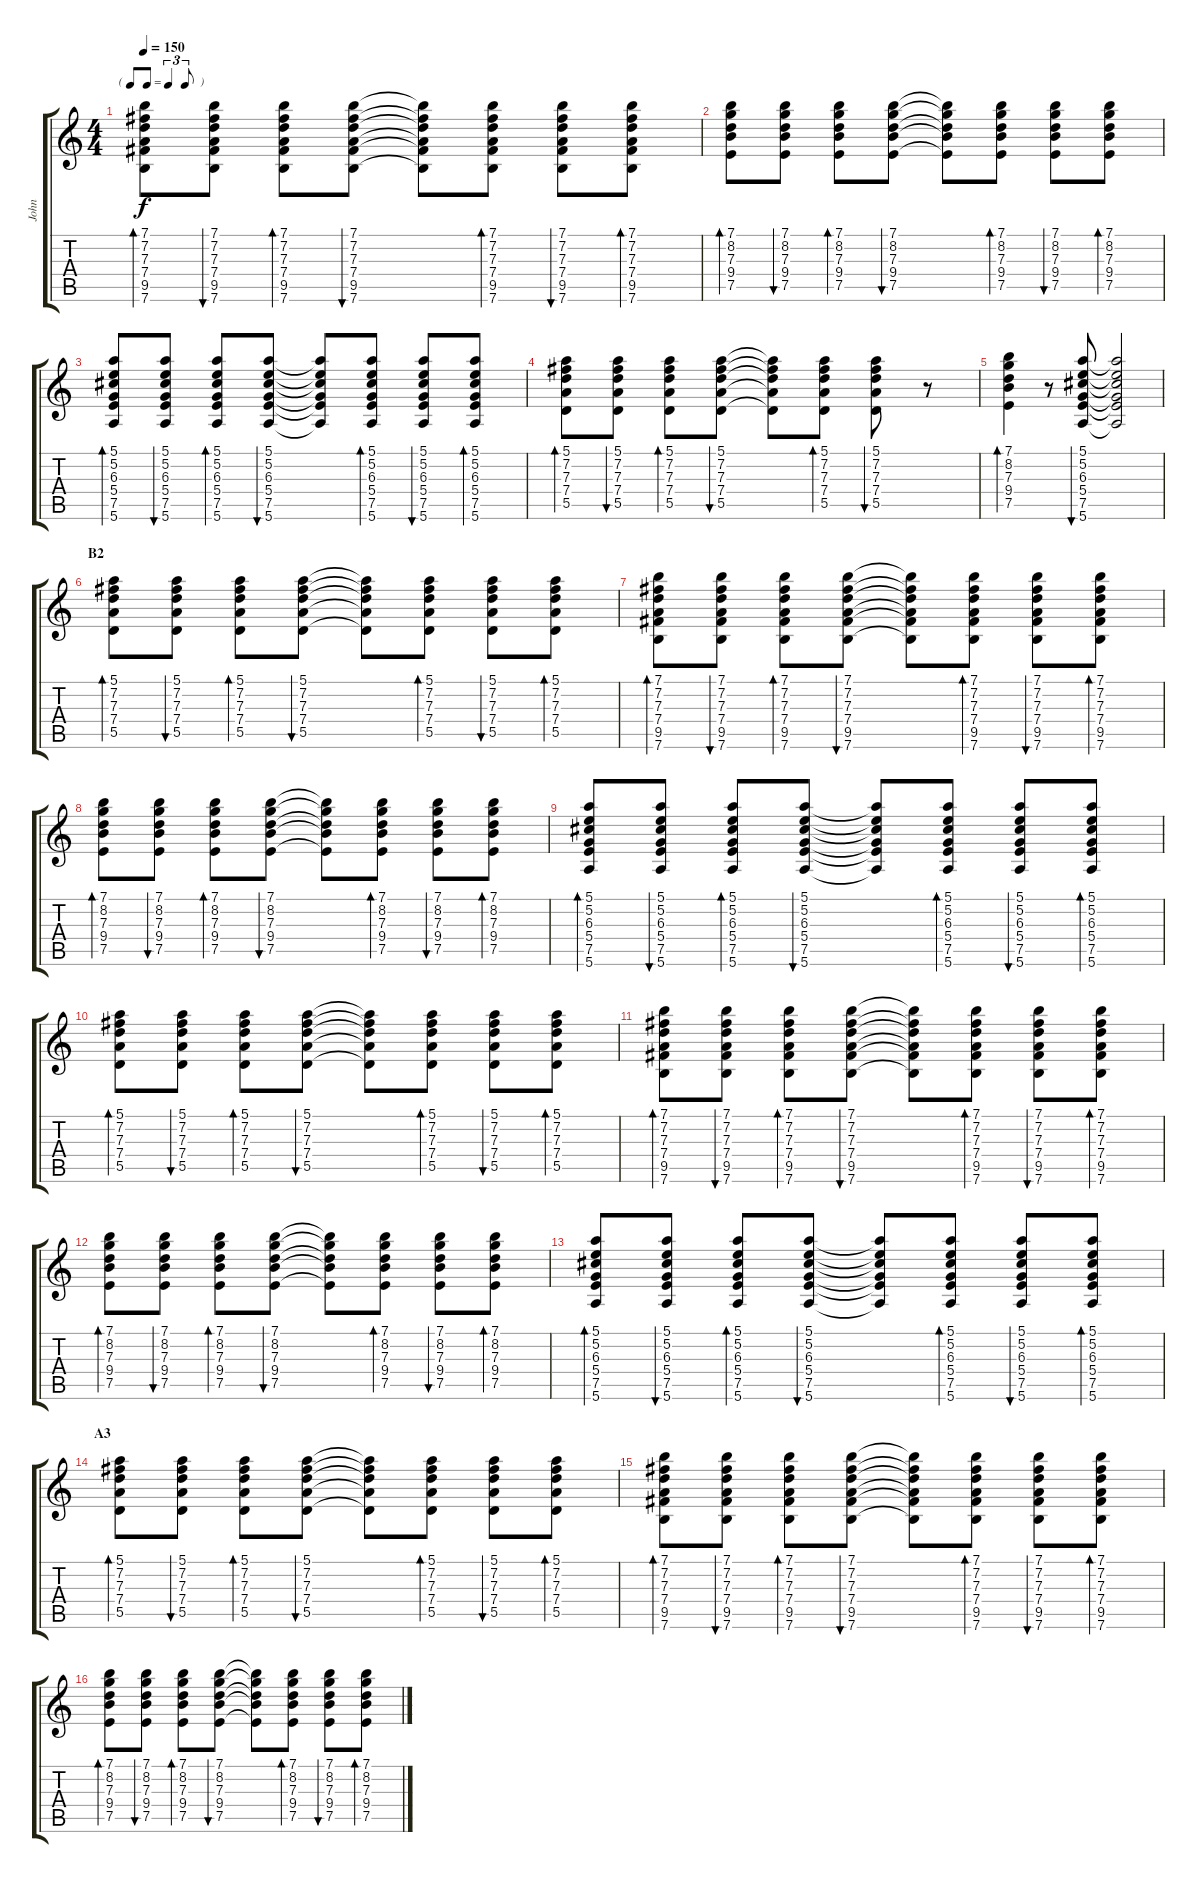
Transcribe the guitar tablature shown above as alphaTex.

\track ("John" "John") {instrument acousticguitarsteel}
\staff {score tabs}
\tuning (E4 B3 G3 D3 A2 E2) {hide}
\ts (4 4)
\tf triplet8th
\tempo 150
\clef g2
\ks c
(7.1 7.2 7.3 7.4 9.5 7.6).8{bd 60 dy f} (7.1 7.2 7.3 7.4 9.5 7.6).8{bu 60} (7.1 7.2 7.3 7.4 9.5 7.6).8{bd 60} (7.1 7.2 7.3 7.4 9.5 7.6).8{bu 60} (7.1{t} 7.2{t} 7.3{t} 7.4{t} 9.5{t} 7.6{t}).8 (7.1 7.2 7.3 7.4 9.5 7.6).8{bd 60} (7.1 7.2 7.3 7.4 9.5 7.6).8{bu 60} (7.1 7.2 7.3 7.4 9.5 7.6).8{bd 60} |
(7.1 8.2 7.3 9.4 7.5).8{bd 60} (7.1 8.2 7.3 9.4 7.5).8{bu 60} (7.1 8.2 7.3 9.4 7.5).8{bd 60} (7.1 8.2 7.3 9.4 7.5).8{bu 60} (7.1{t} 8.2{t} 7.3{t} 9.4{t} 7.5{t}).8 (7.1 8.2 7.3 9.4 7.5).8{bd 60} (7.1 8.2 7.3 9.4 7.5).8{bu 60} (7.1 8.2 7.3 9.4 7.5).8{bd 60} |
(5.1 5.2 6.3 5.4 7.5 5.6).8{bd 60} (5.1 5.2 6.3 5.4 7.5 5.6).8{bu 60} (5.1 5.2 6.3 5.4 7.5 5.6).8{bd 60} (5.1 5.2 6.3 5.4 7.5 5.6).8{bu 60} (5.1{t} 5.2{t} 6.3{t} 5.4{t} 7.5{t} 5.6{t}).8 (5.1 5.2 6.3 5.4 7.5 5.6).8{bd 60} (5.1 5.2 6.3 5.4 7.5 5.6).8{bu 60} (5.1 5.2 6.3 5.4 7.5 5.6).8{bd 60} |
(5.1 7.2 7.3 7.4 5.5).8{bd 60} (5.1 7.2 7.3 7.4 5.5).8{bu 60} (5.1 7.2 7.3 7.4 5.5).8{bd 60} (5.1 7.2 7.3 7.4 5.5).8{bu 60} (5.1{t} 7.2{t} 7.3{t} 7.4{t} 5.5{t}).8 (5.1 7.2 7.3 7.4 5.5).8{bd 60} (5.1 7.2 7.3 7.4 5.5).8{bu 60} r.8 |
(7.1 8.2 7.3 9.4 7.5).4{bd 60} r.8 (5.1 5.2 6.3 5.4 7.5 5.6).8{bu 60} (5.1{t} 5.2{t} 6.3{t} 5.4{t} 7.5{t} 5.6{t}).2 |
\section ("" "B2")
(5.1 7.2 7.3 7.4 5.5).8{bd 60} (5.1 7.2 7.3 7.4 5.5).8{bu 60} (5.1 7.2 7.3 7.4 5.5).8{bd 60} (5.1 7.2 7.3 7.4 5.5).8{bu 60} (5.1{t} 7.2{t} 7.3{t} 7.4{t} 5.5{t}).8 (5.1 7.2 7.3 7.4 5.5).8{bd 60} (5.1 7.2 7.3 7.4 5.5).8{bu 60} (5.1 7.2 7.3 7.4 5.5).8{bd 60} |
(7.1 7.2 7.3 7.4 9.5 7.6).8{bd 60} (7.1 7.2 7.3 7.4 9.5 7.6).8{bu 60} (7.1 7.2 7.3 7.4 9.5 7.6).8{bd 60} (7.1 7.2 7.3 7.4 9.5 7.6).8{bu 60} (7.1{t} 7.2{t} 7.3{t} 7.4{t} 9.5{t} 7.6{t}).8 (7.1 7.2 7.3 7.4 9.5 7.6).8{bd 60} (7.1 7.2 7.3 7.4 9.5 7.6).8{bu 60} (7.1 7.2 7.3 7.4 9.5 7.6).8{bd 60} |
(7.1 8.2 7.3 9.4 7.5).8{bd 60} (7.1 8.2 7.3 9.4 7.5).8{bu 60} (7.1 8.2 7.3 9.4 7.5).8{bd 60} (7.1 8.2 7.3 9.4 7.5).8{bu 60} (7.1{t} 8.2{t} 7.3{t} 9.4{t} 7.5{t}).8 (7.1 8.2 7.3 9.4 7.5).8{bd 60} (7.1 8.2 7.3 9.4 7.5).8{bu 60} (7.1 8.2 7.3 9.4 7.5).8{bd 60} |
(5.1 5.2 6.3 5.4 7.5 5.6).8{bd 60} (5.1 5.2 6.3 5.4 7.5 5.6).8{bu 60} (5.1 5.2 6.3 5.4 7.5 5.6).8{bd 60} (5.1 5.2 6.3 5.4 7.5 5.6).8{bu 60} (5.1{t} 5.2{t} 6.3{t} 5.4{t} 7.5{t} 5.6{t}).8 (5.1 5.2 6.3 5.4 7.5 5.6).8{bd 60} (5.1 5.2 6.3 5.4 7.5 5.6).8{bu 60} (5.1 5.2 6.3 5.4 7.5 5.6).8{bd 60} |
(5.1 7.2 7.3 7.4 5.5).8{bd 60} (5.1 7.2 7.3 7.4 5.5).8{bu 60} (5.1 7.2 7.3 7.4 5.5).8{bd 60} (5.1 7.2 7.3 7.4 5.5).8{bu 60} (5.1{t} 7.2{t} 7.3{t} 7.4{t} 5.5{t}).8 (5.1 7.2 7.3 7.4 5.5).8{bd 60} (5.1 7.2 7.3 7.4 5.5).8{bu 60} (5.1 7.2 7.3 7.4 5.5).8{bd 60} |
(7.1 7.2 7.3 7.4 9.5 7.6).8{bd 60} (7.1 7.2 7.3 7.4 9.5 7.6).8{bu 60} (7.1 7.2 7.3 7.4 9.5 7.6).8{bd 60} (7.1 7.2 7.3 7.4 9.5 7.6).8{bu 60} (7.1{t} 7.2{t} 7.3{t} 7.4{t} 9.5{t} 7.6{t}).8 (7.1 7.2 7.3 7.4 9.5 7.6).8{bd 60} (7.1 7.2 7.3 7.4 9.5 7.6).8{bu 60} (7.1 7.2 7.3 7.4 9.5 7.6).8{bd 60} |
(7.1 8.2 7.3 9.4 7.5).8{bd 60} (7.1 8.2 7.3 9.4 7.5).8{bu 60} (7.1 8.2 7.3 9.4 7.5).8{bd 60} (7.1 8.2 7.3 9.4 7.5).8{bu 60} (7.1{t} 8.2{t} 7.3{t} 9.4{t} 7.5{t}).8 (7.1 8.2 7.3 9.4 7.5).8{bd 60} (7.1 8.2 7.3 9.4 7.5).8{bu 60} (7.1 8.2 7.3 9.4 7.5).8{bd 60} |
(5.1 5.2 6.3 5.4 7.5 5.6).8{bd 60} (5.1 5.2 6.3 5.4 7.5 5.6).8{bu 60} (5.1 5.2 6.3 5.4 7.5 5.6).8{bd 60} (5.1 5.2 6.3 5.4 7.5 5.6).8{bu 60} (5.1{t} 5.2{t} 6.3{t} 5.4{t} 7.5{t} 5.6{t}).8 (5.1 5.2 6.3 5.4 7.5 5.6).8{bd 60} (5.1 5.2 6.3 5.4 7.5 5.6).8{bu 60} (5.1 5.2 6.3 5.4 7.5 5.6).8{bd 60} |
\section ("" "A3")
(5.1 7.2 7.3 7.4 5.5).8{bd 60} (5.1 7.2 7.3 7.4 5.5).8{bu 60} (5.1 7.2 7.3 7.4 5.5).8{bd 60} (5.1 7.2 7.3 7.4 5.5).8{bu 60} (5.1{t} 7.2{t} 7.3{t} 7.4{t} 5.5{t}).8 (5.1 7.2 7.3 7.4 5.5).8{bd 60} (5.1 7.2 7.3 7.4 5.5).8{bu 60} (5.1 7.2 7.3 7.4 5.5).8{bd 60} |
(7.1 7.2 7.3 7.4 9.5 7.6).8{bd 60} (7.1 7.2 7.3 7.4 9.5 7.6).8{bu 60} (7.1 7.2 7.3 7.4 9.5 7.6).8{bd 60} (7.1 7.2 7.3 7.4 9.5 7.6).8{bu 60} (7.1{t} 7.2{t} 7.3{t} 7.4{t} 9.5{t} 7.6{t}).8 (7.1 7.2 7.3 7.4 9.5 7.6).8{bd 60} (7.1 7.2 7.3 7.4 9.5 7.6).8{bu 60} (7.1 7.2 7.3 7.4 9.5 7.6).8{bd 60} |
(7.1 8.2 7.3 9.4 7.5).8{bd 60} (7.1 8.2 7.3 9.4 7.5).8{bu 60} (7.1 8.2 7.3 9.4 7.5).8{bd 60} (7.1 8.2 7.3 9.4 7.5).8{bu 60} (7.1{t} 8.2{t} 7.3{t} 9.4{t} 7.5{t}).8 (7.1 8.2 7.3 9.4 7.5).8{bd 60} (7.1 8.2 7.3 9.4 7.5).8{bu 60} (7.1 8.2 7.3 9.4 7.5).8{bd 60}
